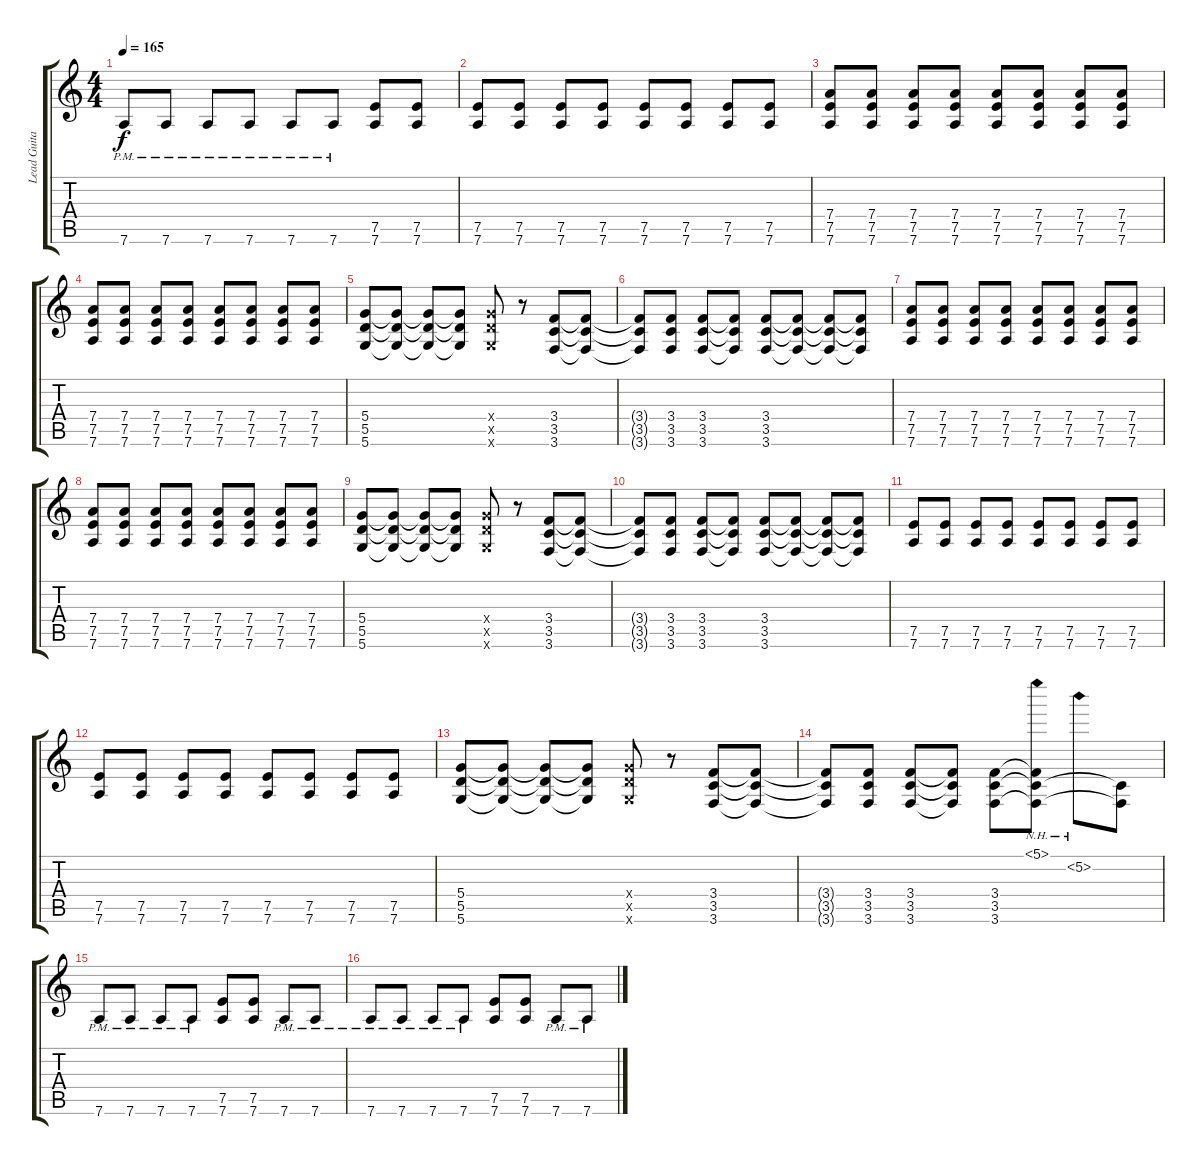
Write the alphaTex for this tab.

\track ("Lead Guitar" "Lead Guita") {instrument distortionguitar}
\staff {score tabs}
\tuning (E4 B3 G3 D3 A2 D2) {hide}
\ts (4 4)
\tempo 165
\clef g2
\ks c
7.6{pm}.8{dy f} 7.6{pm}.8 7.6{pm}.8 7.6{pm}.8 7.6{pm}.8 7.6{pm}.8 (7.5 7.6).8 (7.5 7.6).8 |
(7.5 7.6).8 (7.5 7.6).8 (7.5 7.6).8 (7.5 7.6).8 (7.5 7.6).8 (7.5 7.6).8 (7.5 7.6).8 (7.5 7.6).8 |
(7.4 7.5 7.6).8 (7.4 7.5 7.6).8 (7.4 7.5 7.6).8 (7.4 7.5 7.6).8 (7.4 7.5 7.6).8 (7.4 7.5 7.6).8 (7.4 7.5 7.6).8 (7.4 7.5 7.6).8 |
(7.4 7.5 7.6).8 (7.4 7.5 7.6).8 (7.4 7.5 7.6).8 (7.4 7.5 7.6).8 (7.4 7.5 7.6).8 (7.4 7.5 7.6).8 (7.4 7.5 7.6).8 (7.4 7.5 7.6).8 |
(5.4 5.5 5.6).8 (5.4{t} 5.5{t} 5.6{t}).8 (5.4{t} 5.5{t} 5.6{t}).8 (5.4{t} 5.5{t} 5.6{t}).8 (5.4{x} 5.5{x} 5.6{x}).8 r.8 (3.4 3.5 3.6).8 (3.4{t} 3.5{t} 3.6{t}).8 |
(3.4{t} 3.5{t} 3.6{t}).8 (3.4 3.5 3.6).8 (3.4 3.5 3.6).8 (3.4{t} 3.5{t} 3.6{t}).8 (3.4 3.5 3.6).8 (3.4{t} 3.5{t} 3.6{t}).8 (3.4{t} 3.5{t} 3.6{t}).8 (3.4{t} 3.5{t} 3.6{t}).8 |
(7.4 7.5 7.6).8 (7.4 7.5 7.6).8 (7.4 7.5 7.6).8 (7.4 7.5 7.6).8 (7.4 7.5 7.6).8 (7.4 7.5 7.6).8 (7.4 7.5 7.6).8 (7.4 7.5 7.6).8 |
(7.4 7.5 7.6).8 (7.4 7.5 7.6).8 (7.4 7.5 7.6).8 (7.4 7.5 7.6).8 (7.4 7.5 7.6).8 (7.4 7.5 7.6).8 (7.4 7.5 7.6).8 (7.4 7.5 7.6).8 |
(5.4 5.5 5.6).8 (5.4{t} 5.5{t} 5.6{t}).8 (5.4{t} 5.5{t} 5.6{t}).8 (5.4{t} 5.5{t} 5.6{t}).8 (5.4{x} 5.5{x} 5.6{x}).8 r.8 (3.4 3.5 3.6).8 (3.4{t} 3.5{t} 3.6{t}).8 |
(3.4{t} 3.5{t} 3.6{t}).8 (3.4 3.5 3.6).8 (3.4 3.5 3.6).8 (3.4{t} 3.5{t} 3.6{t}).8 (3.4 3.5 3.6).8 (3.4{t} 3.5{t} 3.6{t}).8 (3.4{t} 3.5{t} 3.6{t}).8 (3.4{t} 3.5{t} 3.6{t}).8 |
(7.5 7.6).8 (7.5 7.6).8 (7.5 7.6).8 (7.5 7.6).8 (7.5 7.6).8 (7.5 7.6).8 (7.5 7.6).8 (7.5 7.6).8 |
(7.5 7.6).8 (7.5 7.6).8 (7.5 7.6).8 (7.5 7.6).8 (7.5 7.6).8 (7.5 7.6).8 (7.5 7.6).8 (7.5 7.6).8 |
(5.4 5.5 5.6).8 (5.4{t} 5.5{t} 5.6{t}).8 (5.4{t} 5.5{t} 5.6{t}).8 (5.4{t} 5.5{t} 5.6{t}).8 (5.4{x} 5.5{x} 5.6{x}).8 r.8 (3.4 3.5 3.6).8 (3.4{t} 3.5{t} 3.6{t}).8 |
(3.4{t} 3.5{t} 3.6{t}).8 (3.4 3.5 3.6).8 (3.4 3.5 3.6).8 (3.4{t} 3.5{t} 3.6{t}).8 (3.4 3.5 3.6).8 (5.1{nh} 3.4{t} 3.5{t} 3.6{t}).8 5.2{nh}.8 (3.5{t} 3.6{t}).8 |
7.6{pm}.8 7.6{pm}.8 7.6{pm}.8 7.6{pm}.8 (7.5 7.6).8 (7.5 7.6).8 7.6{pm}.8 7.6{pm}.8 |
7.6{pm}.8 7.6{pm}.8 7.6{pm}.8 7.6{pm}.8 (7.5 7.6).8 (7.5 7.6).8 7.6{pm}.8 7.6{pm}.8
